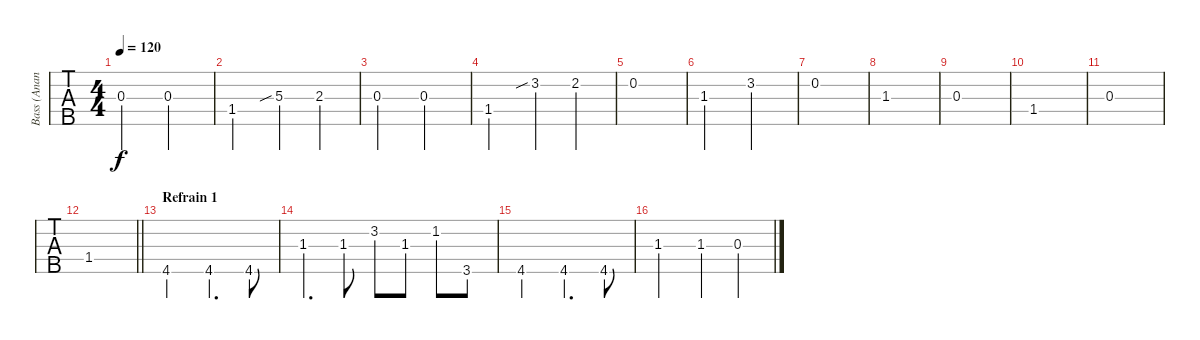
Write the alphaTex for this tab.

\track ("Bass (Anan Kaddouri)" "Bass (Anan") {instrument electricbassfinger}
\staff {tabs}
\tuning (Gb2 Db2 Ab1 Eb1 Bb0) {hide}
\ts (4 4)
\tempo 120
\clef f4
\ks c
0.3.2{dy f} 0.3.2 |
1.4.2 5.3{sib}.4 2.3.4 |
0.3.2 0.3.2 |
1.4.2 3.2{sib}.4 2.2.4 |
0.2.1 |
1.3.2 3.2.2 |
0.2.1 |
1.3.1 |
0.3.1 |
1.4.1 |
0.3.1 |
\barLineRight lightlight
1.4.1 |
\section ("" "Refrain 1")
4.5.2 4.5.4{d} 4.5.8 |
1.3.4{d} 1.3.8 3.2.8 1.3.8 1.2.8 3.5.8 |
4.5.2 4.5.4{d} 4.5.8 |
1.3.2 1.3.4 0.3.4
